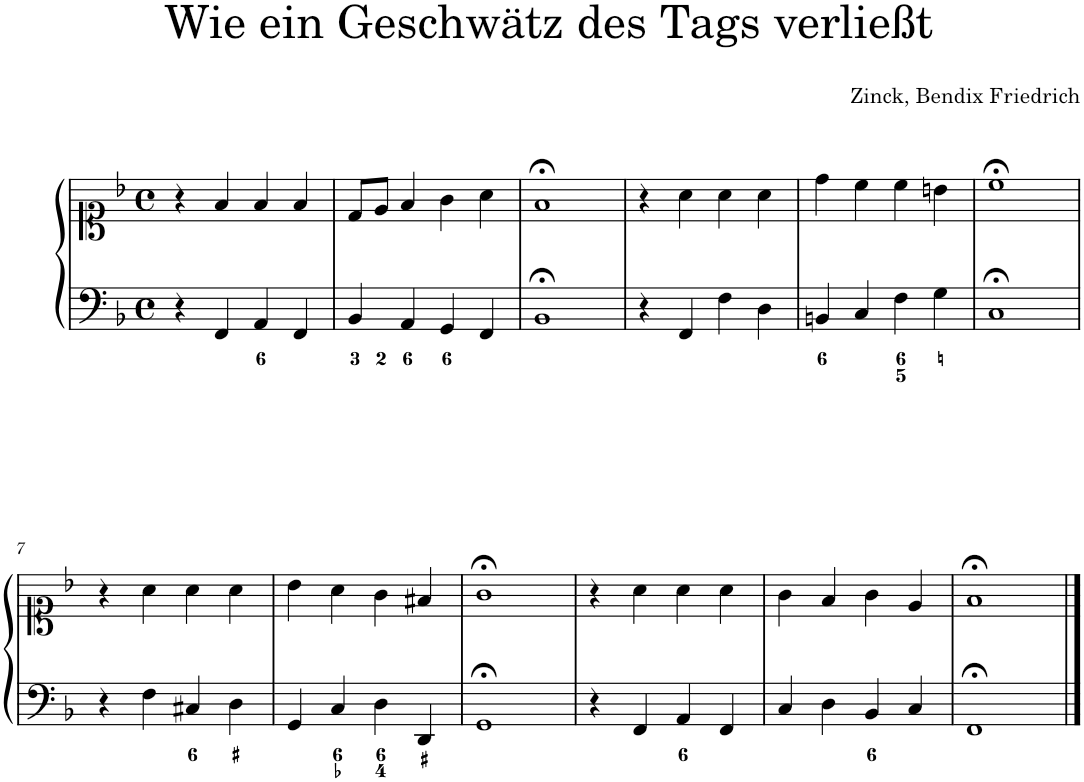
**kern	**kern
*part1	*part1
*staff2	*staff1
*I"Piano	*
*I'Pno.	*
*clefF4	*clefC1
*k[b-]	*k[b-]
*M4/4	*M4/4
*met(c)	*met(c)
=1	=1
4r	4r
4FF/	4f/
4AA/	4f/
4FF/	4f/
=2	=2
4BB-/	8d/L
.	8e/J
4AA/	4f/
4GG/	4g\
4FF/	4a\
=3	=3
1BB-;<	1f;<
=4	=4
4r	4r
4FF/	4a\
4F\	4a\
4D\	4a\
=5	=5
4BBn/	4dd\
4C/	4cc\
4F\	4cc\
4G\	4bn\
=6	=6
1C;<	1cc;<
!!LO:LB:g=z
=7	=7
4r	4r
4F\	4a\
4C#X/	4a\
4D\	4a\
=8	=8
4GG/	4b-\
4C/	4a\
4D\	4g\
4DD/	4f#X/
=9	=9
1GG;<	1g;<
=10	=10
4r	4r
4FF/	4a\
4AA/	4a\
4FF/	4a\
=11	=11
4C/	4g\
4D\	4f/
4BB-/	4g\
4C/	4e/
=12	=12
1FF;<	1f;<
==	==
*-	*-
